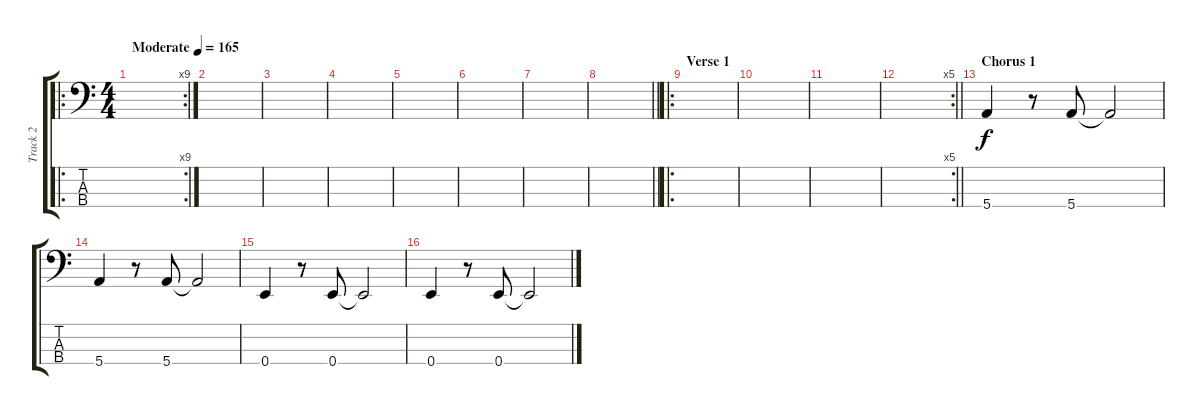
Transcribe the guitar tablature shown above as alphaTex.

\track ("Track 2" "Track 2") {instrument electricbassfinger}
\staff {score tabs}
\tuning (G2 D2 A1 E1) {hide}
\ro
\rc 9
\ts (4 4)
\tempo (165 "Moderate")
\clef f4
\ks c
|
|
|
|
|
|
|
\barLineRight lightlight
|
\ro
\section ("" "Verse 1")
|
|
|
\rc 5
\barLineRight lightlight
|
\section ("" "Chorus 1")
5.4.4 r.8 5.4.8 5.4{t}.2 |
5.4.4 r.8 5.4.8 5.4{t}.2 |
0.4.4 r.8 0.4.8 0.4{t}.2 |
0.4.4 r.8 0.4.8 0.4{t}.2
